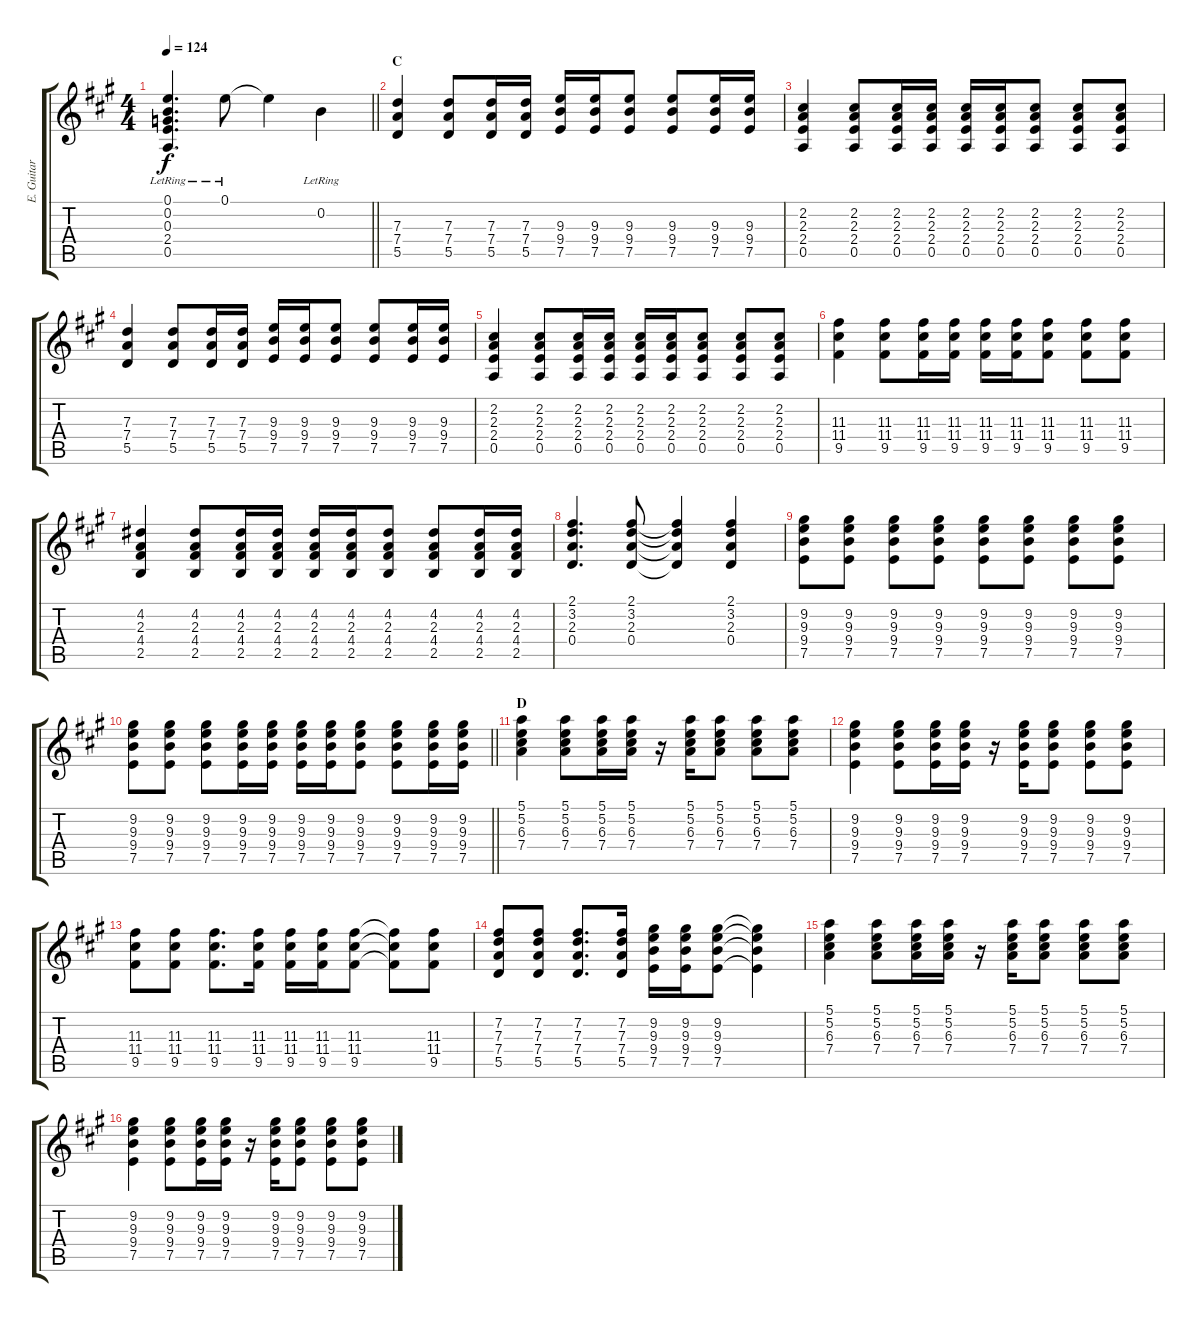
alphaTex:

\track ("E. Guitar" "E. Guitar") {instrument electricguitarclean}
\staff {score tabs}
\tuning (E4 B3 G3 D3 A2 E2) {hide}
\ts (4 4)
\tempo 124
\clef g2
\barLineRight lightlight
\ks a
(0.1{lr} 0.2{lr} 0.3{lr} 2.4{lr} 0.5{lr}).4{d dy f} 0.1{lr}.8 0.1{t}.4 0.2{lr}.4 |
\section ("" "C")
(7.3 7.4 5.5).4 (7.3 7.4 5.5).8 (7.3 7.4 5.5).16 (7.3 7.4 5.5).16 (9.3 9.4 7.5).16 (9.3 9.4 7.5).16 (9.3 9.4 7.5).8 (9.3 9.4 7.5).8 (9.3 9.4 7.5).16 (9.3 9.4 7.5).16 |
(2.2 2.3 2.4 0.5).4 (2.2 2.3 2.4 0.5).8 (2.2 2.3 2.4 0.5).16 (2.2 2.3 2.4 0.5).16 (2.2 2.3 2.4 0.5).16 (2.2 2.3 2.4 0.5).16 (2.2 2.3 2.4 0.5).8 (2.2 2.3 2.4 0.5).8 (2.2 2.3 2.4 0.5).8 |
(7.3 7.4 5.5).4 (7.3 7.4 5.5).8 (7.3 7.4 5.5).16 (7.3 7.4 5.5).16 (9.3 9.4 7.5).16 (9.3 9.4 7.5).16 (9.3 9.4 7.5).8 (9.3 9.4 7.5).8 (9.3 9.4 7.5).16 (9.3 9.4 7.5).16 |
(2.2 2.3 2.4 0.5).4 (2.2 2.3 2.4 0.5).8 (2.2 2.3 2.4 0.5).16 (2.2 2.3 2.4 0.5).16 (2.2 2.3 2.4 0.5).16 (2.2 2.3 2.4 0.5).16 (2.2 2.3 2.4 0.5).8 (2.2 2.3 2.4 0.5).8 (2.2 2.3 2.4 0.5).8 |
(11.3 11.4 9.5).4 (11.3 11.4 9.5).8 (11.3 11.4 9.5).16 (11.3 11.4 9.5).16 (11.3 11.4 9.5).16 (11.3 11.4 9.5).16 (11.3 11.4 9.5).8 (11.3 11.4 9.5).8 (11.3 11.4 9.5).8 |
(4.2 2.3 4.4 2.5).4 (4.2 2.3 4.4 2.5).8 (4.2 2.3 4.4 2.5).16 (4.2 2.3 4.4 2.5).16 (4.2 2.3 4.4 2.5).16 (4.2 2.3 4.4 2.5).16 (4.2 2.3 4.4 2.5).8 (4.2 2.3 4.4 2.5).8 (4.2 2.3 4.4 2.5).16 (4.2 2.3 4.4 2.5).16 |
(2.1 3.2 2.3 0.4).4{d} (2.1 3.2 2.3 0.4).8 (2.1{t} 3.2{t} 2.3{t} 0.4{t}).4 (2.1 3.2 2.3 0.4).4 |
(9.2 9.3 9.4 7.5).8 (9.2 9.3 9.4 7.5).8 (9.2 9.3 9.4 7.5).8 (9.2 9.3 9.4 7.5).8 (9.2 9.3 9.4 7.5).8 (9.2 9.3 9.4 7.5).8 (9.2 9.3 9.4 7.5).8 (9.2 9.3 9.4 7.5).8 |
\barLineRight lightlight
(9.2 9.3 9.4 7.5).8 (9.2 9.3 9.4 7.5).8 (9.2 9.3 9.4 7.5).8 (9.2 9.3 9.4 7.5).16 (9.2 9.3 9.4 7.5).16 (9.2 9.3 9.4 7.5).16 (9.2 9.3 9.4 7.5).16 (9.2 9.3 9.4 7.5).8 (9.2 9.3 9.4 7.5).8 (9.2 9.3 9.4 7.5).16 (9.2 9.3 9.4 7.5).16 |
\section ("" "D")
(5.1 5.2 6.3 7.4).4 (5.1 5.2 6.3 7.4).8 (5.1 5.2 6.3 7.4).16 (5.1 5.2 6.3 7.4).16 r.16 (5.1 5.2 6.3 7.4).16 (5.1 5.2 6.3 7.4).8 (5.1 5.2 6.3 7.4).8 (5.1 5.2 6.3 7.4).8 |
(9.2 9.3 9.4 7.5).4 (9.2 9.3 9.4 7.5).8 (9.2 9.3 9.4 7.5).16 (9.2 9.3 9.4 7.5).16 r.16 (9.2 9.3 9.4 7.5).16 (9.2 9.3 9.4 7.5).8 (9.2 9.3 9.4 7.5).8 (9.2 9.3 9.4 7.5).8 |
(11.3 11.4 9.5).8 (11.3 11.4 9.5).8 (11.3 11.4 9.5).8{d} (11.3 11.4 9.5).16 (11.3 11.4 9.5).16 (11.3 11.4 9.5).16 (11.3 11.4 9.5).8 (11.3{t} 11.4{t} 9.5{t}).8 (11.3 11.4 9.5).8 |
(7.2 7.3 7.4 5.5).8 (7.2 7.3 7.4 5.5).8 (7.2 7.3 7.4 5.5).8{d} (7.2 7.3 7.4 5.5).16 (9.2 9.3 9.4 7.5).16 (9.2 9.3 9.4 7.5).16 (9.2 9.3 9.4 7.5).8 (9.2{t} 9.3{t} 9.4{t} 7.5{t}).4 |
(5.1 5.2 6.3 7.4).4 (5.1 5.2 6.3 7.4).8 (5.1 5.2 6.3 7.4).16 (5.1 5.2 6.3 7.4).16 r.16 (5.1 5.2 6.3 7.4).16 (5.1 5.2 6.3 7.4).8 (5.1 5.2 6.3 7.4).8 (5.1 5.2 6.3 7.4).8 |
(9.2 9.3 9.4 7.5).4 (9.2 9.3 9.4 7.5).8 (9.2 9.3 9.4 7.5).16 (9.2 9.3 9.4 7.5).16 r.16 (9.2 9.3 9.4 7.5).16 (9.2 9.3 9.4 7.5).8 (9.2 9.3 9.4 7.5).8 (9.2 9.3 9.4 7.5).8
